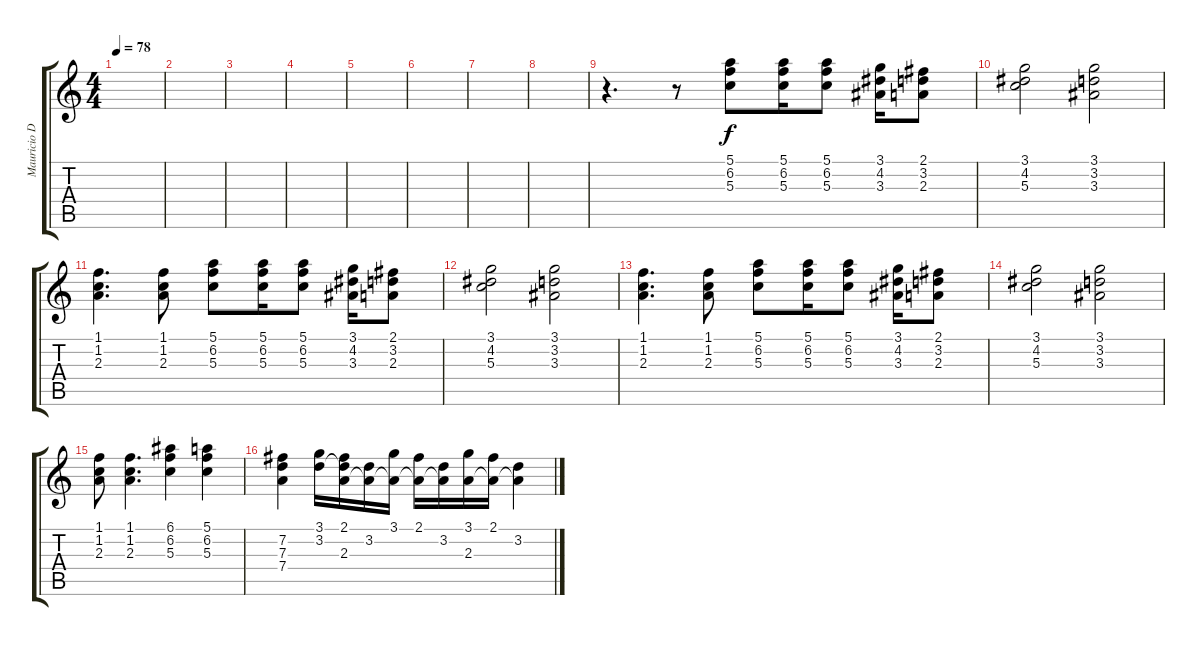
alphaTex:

\track ("Mauricio Durán" "Mauricio D") {instrument overdrivenguitar}
\staff {score tabs}
\tuning (E4 B3 G3 D3 A2 E2) {hide}
\ts (4 4)
\tempo 78
\clef g2
\ks c
|
|
|
|
|
|
|
|
r.4{d volume 11 balance 4} r.8 (5.1 6.2 5.3).8 (5.1 6.2 5.3).16 (5.1 6.2 5.3).8 (3.1 4.2 3.3).16 (2.1 3.2 2.3).8 |
(3.1 4.2 5.3).2{volume 13 balance 3} (3.1 3.2 3.3).2 |
(1.1 1.2 2.3).4{d} (1.1 1.2 2.3).8 (5.1 6.2 5.3).8 (5.1 6.2 5.3).16 (5.1 6.2 5.3).8 (3.1 4.2 3.3).16 (2.1 3.2 2.3).8 |
(3.1 4.2 5.3).2 (3.1 3.2 3.3).2 |
(1.1 1.2 2.3).4{d} (1.1 1.2 2.3).8 (5.1 6.2 5.3).8 (5.1 6.2 5.3).16 (5.1 6.2 5.3).8 (3.1 4.2 3.3).16 (2.1 3.2 2.3).8 |
(3.1 4.2 5.3).2 (3.1 3.2 3.3).2 |
(1.1 1.2 2.3).8 (1.1 1.2 2.3).4{d} (6.1 6.2 5.3).4 (5.1 6.2 5.3).4 |
(7.2 7.3 7.4).4 (3.1 3.2).16 (2.1 3.2{t} 2.3).16 (3.2 2.3{t}).16 (3.1 2.3{t}).16 (2.1 2.3{t}).16 (3.2 2.3{t}).16 (3.1 2.3).16 (2.1 2.3{t}).16 (3.2 2.3{t}).4
